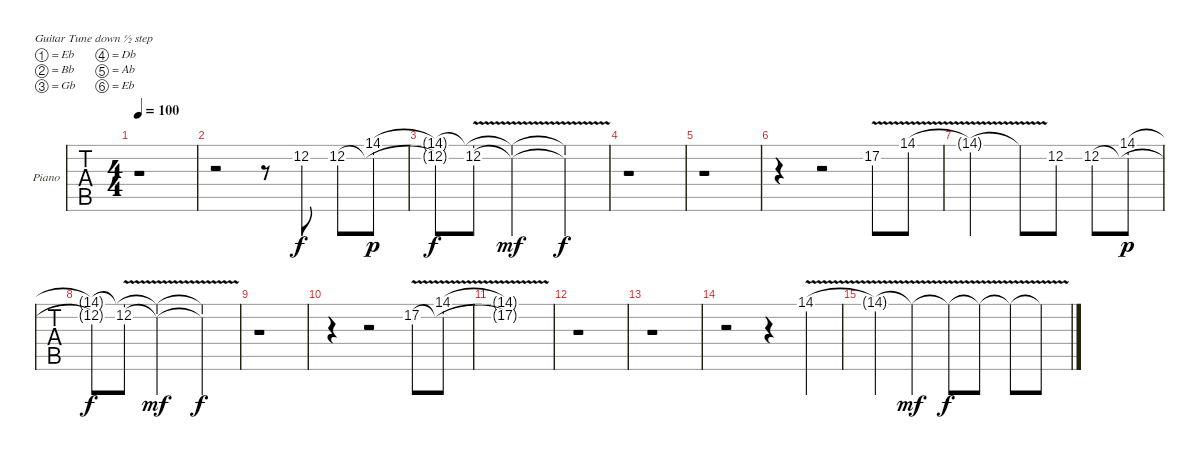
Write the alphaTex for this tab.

\bracketExtendMode groupsimilarinstruments
\firstSystemTrackNameOrientation horizontal
\otherSystemsTrackNameOrientation horizontal
\track ("Piano" "Piano") {instrument distortionguitar}
\staff {tabs}
\tuning (Eb4 Bb3 Gb3 Db3 Ab2 Eb2)
\ts (4 4)
\tempo 100
\clef g2
\scale
0.333333
\ks c
r.1{dy f} |
\scale
0.333333 r.2 r.8 12.2.8 12.2.8 (14.1 12.2{t}).8{dy p} |
\scale
0.333333 (12.2{t} 14.1{t}).8{dy f} (14.1{t} 12.2{v}).8 (14.1{t} 12.2{v t}).2{dy mf} (14.1{t} 12.2{v t}).4{dy f} |
\scale
0.333333 r.1 |
\scale
0.333333 r.1 |
\scale
0.333333 r.4 r.2 17.2{v}.8 14.1{v}.8 |
\scale
0.333333 14.1{v t}.2 14.1{v t}.8 12.2.8 12.2.8 (14.1 12.2{t}).8{dy p} |
\scale
0.333333 (12.2{t} 14.1{t}).8{dy f} (14.1{t} 12.2{v}).8 (14.1{t} 12.2{v t}).2{dy mf} (14.1{t} 12.2{v t}).4{dy f} |
\scale
0.333333 r.1 |
\scale
0.333333 r.4 r.2 17.2{v}.8 (14.1{v} 17.2{v t}).8 |
\scale
0.333333 (14.1{v t} 17.2{v t}).1 |
\scale
0.333333 r.1 |
\scale
0.333333 r.1 |
\scale
0.333333 r.2 r.4 14.1{v}.4 |
\scale
0.333333 14.1{v t}.4 14.1{v t}.4{dy mf} 14.1{v t}.8{dy f} 14.1{v t}.8 14.1{v t}.8 14.1{v t}.8 |
\scale
0.333333
